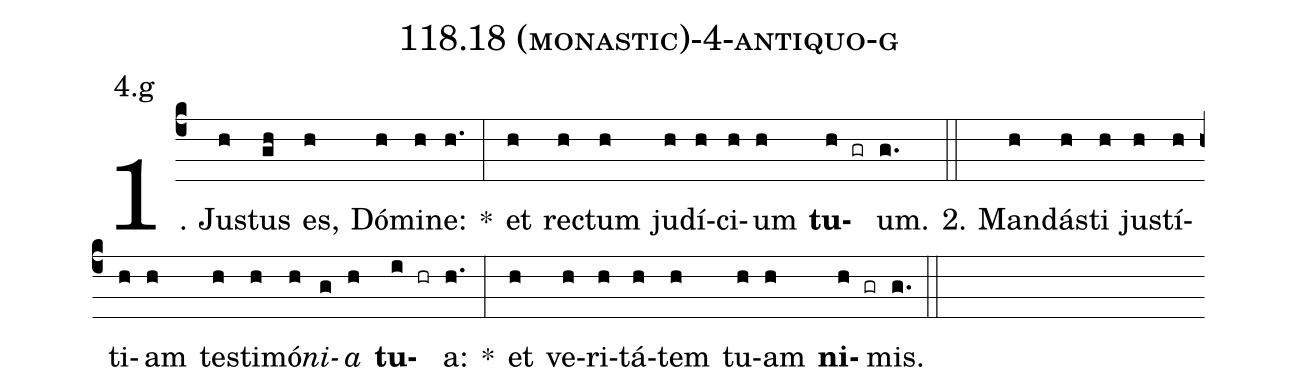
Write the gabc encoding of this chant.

name: 118.18 (monastic)-4-antiquo-g;
annotation: 4.g;
%%
(c4)1. Jus(h)tus(gh) es,(h) Dó(h)mi(h)ne:(h.) *(:) et(h) rec(h)tum(h) ju(h)dí(h)ci(h)um(h) <b>tu</b>(h gr)um.(g.) (::)
2. Man(h)dás(h)ti(h) jus(h)tí(h)ti(h)am(h) tes(h)ti(h)mó(h)<i>ni</i>(g)<i>a</i>(h) <b>tu</b>(i hr)a:(h.) *(:) et(h) ve(h)ri(h)tá(h)tem(h) tu(h)am(h) <b>ni</b>(h gr)mis.(g.) (::)
